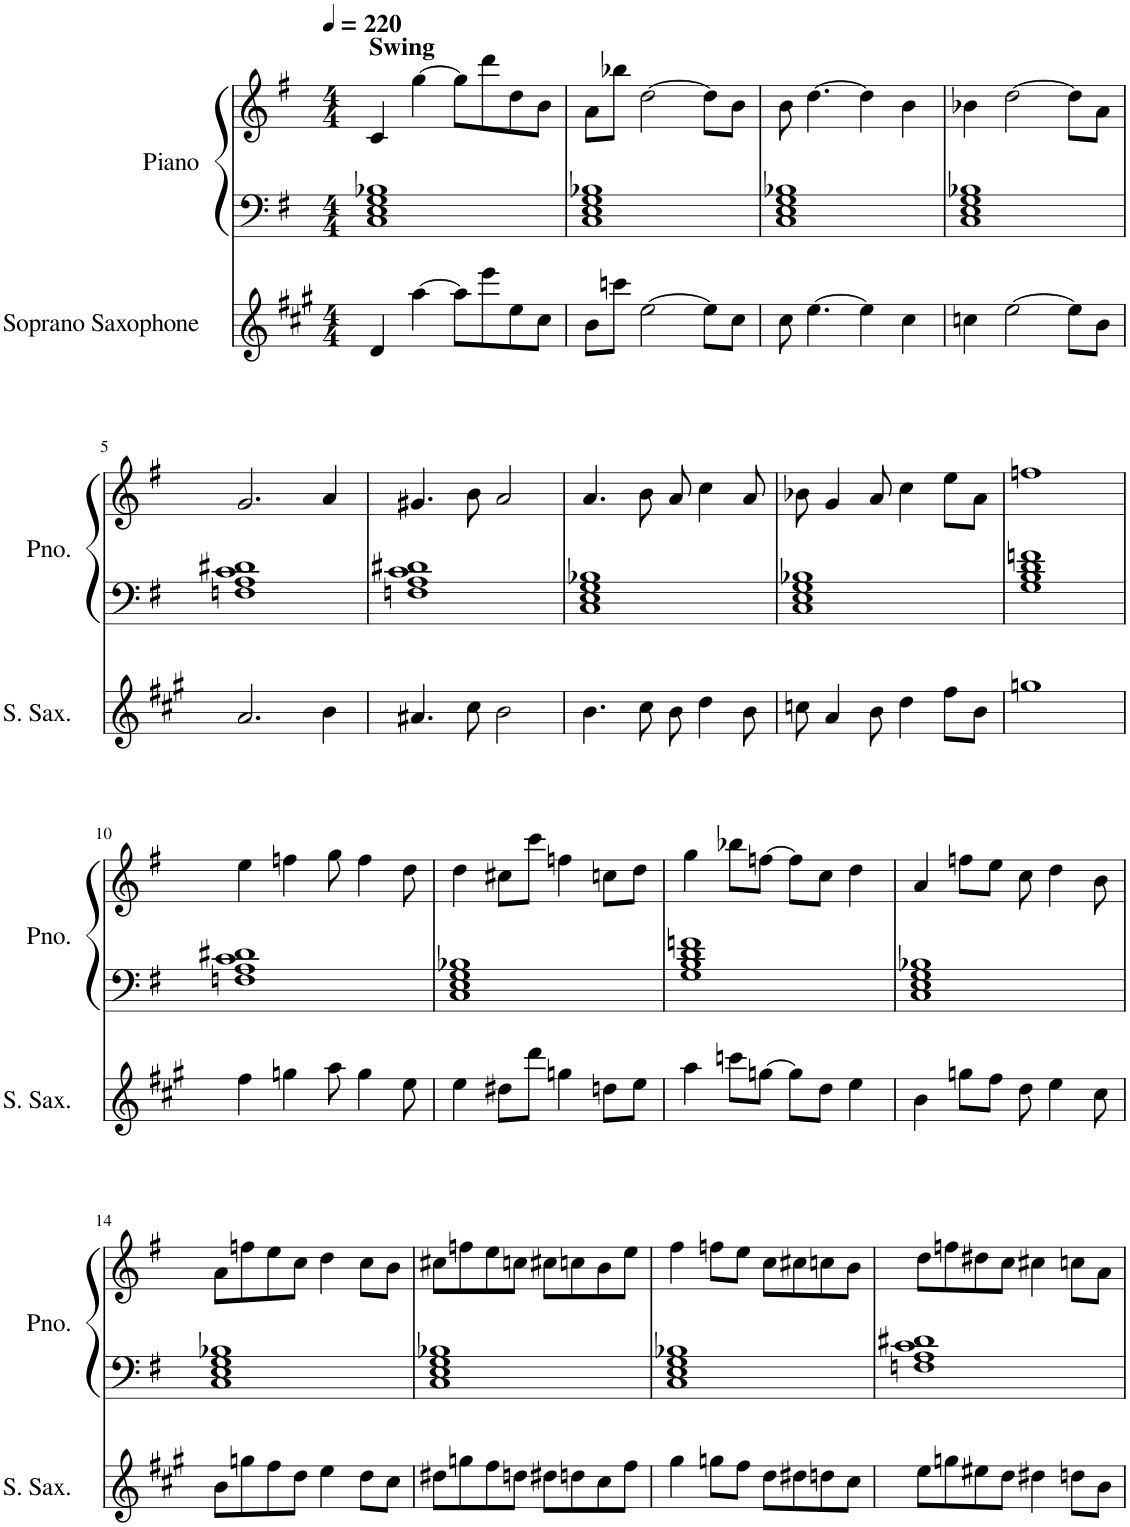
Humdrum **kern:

**kern	**kern	**kern
*part2	*part1	*part1
*staff3	*staff2	*staff1
*I"Soprano Saxophone	*I"Piano	*
*I'S. Sax.	*I'Pno.	*
*clefG2	*clefF4	*clefG2
*Trd1c2	*	*
*k[f#c#g#]	*k[f#]	*k[f#]
*M4/4	*M4/4	*M4/4
*MM220	*MM220	*MM220
=1	=1	=1
!	!	!LO:TX:a:B:t=Swing
4d/	1C 1E 1G 1B-X	4c/
[4aa\	.	[4gg\
8aa\L]	.	8gg\L]
8eee\	.	8ddd\
8ee\	.	8dd\
8cc#\J	.	8b\J
=2	=2	=2
8b\L	1C 1E 1G 1B-X	8a\L
8cccn\J	.	8bb-X\J
[2ee\	.	[2dd\
8ee\L]	.	8dd\L]
8cc#\J	.	8b\J
=3	=3	=3
8cc#\	1C 1E 1G 1B-X	8b\
[4.ee\	.	[4.dd\
4ee\]	.	4dd\]
4cc#\	.	4b\
=4	=4	=4
4ccn\	1C 1E 1G 1B-X	4b-X\
[2ee\	.	[2dd\
8ee\L]	.	8dd\L]
8b\J	.	8a\J
!!LO:LB:g=z
=5	=5	=5
2.a/	1Fn 1A 1c 1d#X	2.g/
4b\	.	4a/
=6	=6	=6
4.a#X/	1Fn 1A 1c 1d#X	4.g#X/
8cc#\	.	8b\
2b\	.	2a/
=7	=7	=7
4.b\	1C 1E 1G 1B-X	4.a/
8cc#\	.	8b\
8b\	.	8a/
4dd\	.	4cc\
8b\	.	8a/
=8	=8	=8
8ccn\	1C 1E 1G 1B-X	8b-X\
4a/	.	4g/
8b\	.	8a/
4dd\	.	4cc\
8ff#\L	.	8ee\L
8b\J	.	8a\J
=9	=9	=9
1ggn	1G 1B 1d 1fn	1ffn
!!LO:LB:g=z
=10	=10	=10
4ff#\	1Fn 1A 1c 1d#X	4ee\
4ggn\	.	4ffn\
8aa\	.	8gg\
4gg\	.	4ff\
8ee\	.	8dd\
=11	=11	=11
4ee\	1C 1E 1G 1B-X	4dd\
8dd#X\L	.	8cc#X\L
8ddd\J	.	8ccc\J
4ggn\	.	4ffn\
8ddn\L	.	8ccn\L
8ee\J	.	8dd\J
=12	=12	=12
4aa\	1G 1B 1d 1fn	4gg\
8cccn\L	.	8bb-X\L
[8ggn\J	.	[8ffn\J
8gg\L]	.	8ff\L]
8dd\J	.	8cc\J
4ee\	.	4dd\
=13	=13	=13
4b\	1C 1E 1G 1B-X	4a/
8ggn\L	.	8ffn\L
8ff#\J	.	8ee\J
8dd\	.	8cc\
4ee\	.	4dd\
8cc#\	.	8b\
!!LO:LB:g=z
=14	=14	=14
8b\L	1C 1E 1G 1B-X	8a\L
8ggn\	.	8ffn\
8ff#\	.	8ee\
8dd\J	.	8cc\J
4ee\	.	4dd\
8dd\L	.	8cc\L
8cc#\J	.	8b\J
=15	=15	=15
8dd#X\L	1C 1E 1G 1B-X	8cc#X\L
8ggn\	.	8ffn\
8ff#\	.	8ee\
8ddn\J	.	8ccn\J
8dd#X\L	.	8cc#X\L
8ddn\	.	8ccn\
8cc#\	.	8b\
8ff#\J	.	8ee\J
=16	=16	=16
4gg#\	1C 1E 1G 1B-X	4ff#\
8ggn\L	.	8ffn\L
8ff#\J	.	8ee\J
8dd\L	.	8cc\L
8dd#X\	.	8cc#X\
8ddn\	.	8ccn\
8cc#\J	.	8b\J
=17	=17	=17
8ee\L	1Fn 1A 1c 1d#X	8dd\L
8ggn\	.	8ffn\
8ee#X\	.	8dd#X\
8dd\J	.	8cc\J
4dd#X\	.	4cc#X\
8ddn\L	.	8ccn\L
8b\J	.	8a\J
=	=	=
*-	*-	*-
